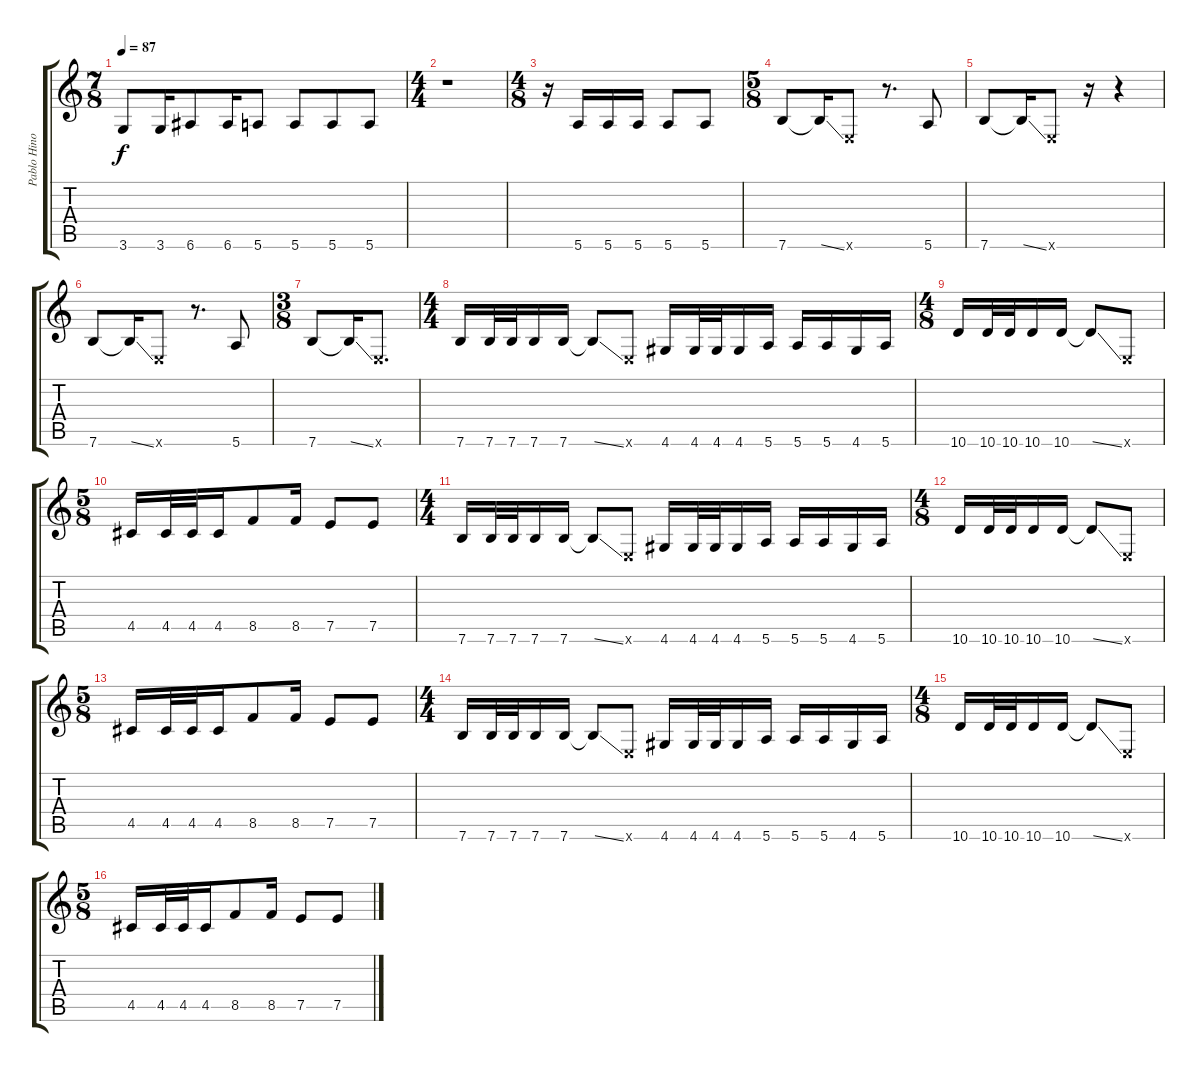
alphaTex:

\track ("Pablo Hinojos-Gonzales" "Pablo Hino") {instrument overdrivenguitar}
\staff {score tabs}
\tuning (E4 B3 G3 D3 A2 E2) {hide}
\ts (7 8)
\tempo 87
\clef g2
\ks c
3.6.8{dy f} 3.6.16 6.6.8 6.6.16 5.6.8 5.6.8 5.6.8 5.6.8 |
\ts (4 4)
r.1 |
\ts (4 8)
r.16 5.6.16 5.6.16 5.6.16 5.6.8 5.6.8 |
\ts (5 8)
7.6.8 7.6{ss t}.16 0.6{x}.8 r.8{d} 5.6.8 |
7.6.8 7.6{ss t}.16 0.6{x}.8 r.16 r.4 |
7.6.8 7.6{ss t}.16 0.6{x}.8 r.8{d} 5.6.8 |
\ts (3 8)
7.6.8 7.6{ss t}.16 0.6{x}.8{d} |
\ts (4 4)
7.6.16 7.6.32 7.6.32 7.6.16 7.6.16 7.6{ss t}.8 0.6{x}.8 4.6.16 4.6.32 4.6.32 4.6.16 5.6.16 5.6.16 5.6.16 4.6.16 5.6.16 |
\ts (4 8)
10.6.16 10.6.32 10.6.32 10.6.16 10.6.16 10.6{ss t}.8 0.6{x}.8 |
\ts (5 8)
4.5.16 4.5.32 4.5.32 4.5.16 8.5.8 8.5.16 7.5.8 7.5.8 |
\ts (4 4)
7.6.16 7.6.32 7.6.32 7.6.16 7.6.16 7.6{ss t}.8 0.6{x}.8 4.6.16 4.6.32 4.6.32 4.6.16 5.6.16 5.6.16 5.6.16 4.6.16 5.6.16 |
\ts (4 8)
10.6.16 10.6.32 10.6.32 10.6.16 10.6.16 10.6{ss t}.8 0.6{x}.8 |
\ts (5 8)
4.5.16 4.5.32 4.5.32 4.5.16 8.5.8 8.5.16 7.5.8 7.5.8 |
\ts (4 4)
7.6.16 7.6.32 7.6.32 7.6.16 7.6.16 7.6{ss t}.8 0.6{x}.8 4.6.16 4.6.32 4.6.32 4.6.16 5.6.16 5.6.16 5.6.16 4.6.16 5.6.16 |
\ts (4 8)
10.6.16 10.6.32 10.6.32 10.6.16 10.6.16 10.6{ss t}.8 0.6{x}.8 |
\ts (5 8)
4.5.16 4.5.32 4.5.32 4.5.16 8.5.8 8.5.16 7.5.8 7.5.8
